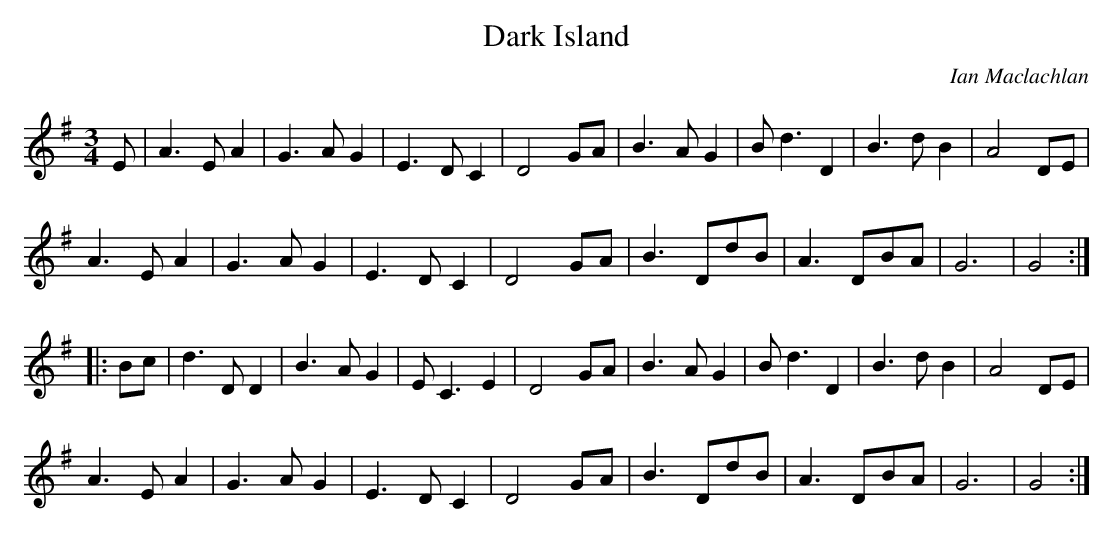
X:1
T:Dark Island
C:Ian Maclachlan
M:3/4
L:1/8
K:G
E | A3 E A2 | G3 A G2 | E3 D C2 | D4 GA | B3 A G2 | B d3 D2 | B3 d B2 | A4 DE |
A3 E A2 | G3 A G2 | E3 D C2 | D4 GA | B3 DdB | A3 DBA | G6 | G4 ::
 Bc | d3 D D2 | B3 A G2 | E C3 E2 | D4 GA | B3 A G2 | B d3 D2 | B3 d B2 | A4 DE |
A3 E A2 | G3 A G2 | E3 D C2 | D4 GA | B3 DdB | A3 DBA | G6 | G4 :|
